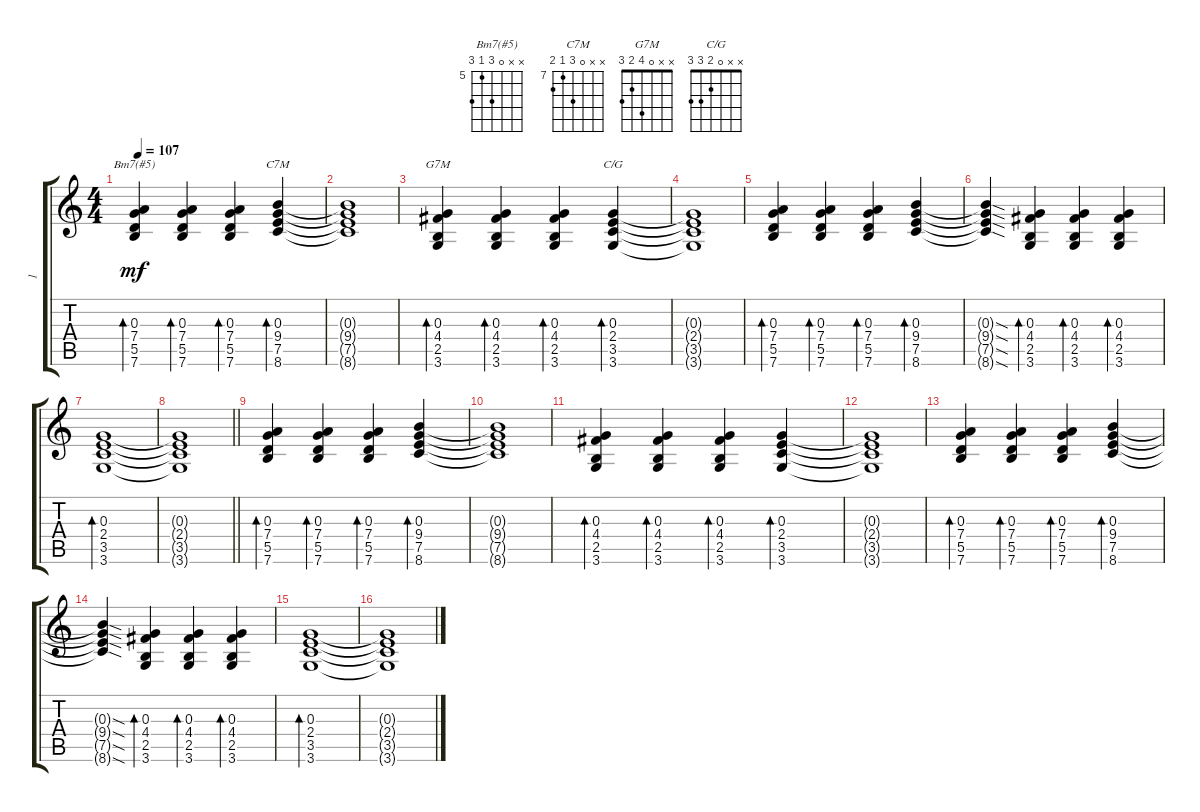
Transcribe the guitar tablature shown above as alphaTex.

\track ("1" "1") {instrument overdrivenguitar}
\staff {score tabs}
\tuning (E4 B3 G3 D3 A2 E2) {hide}
\chord ("Bm7(#5)" x x 0 7 5 7) {firstfret 5}
\chord ("C7M" x x 0 9 7 8) {firstfret 7}
\chord ("G7M" x x 0 4 2 3)
\chord ("C/G" x x 0 2 3 3)
\ts (4 4)
\tempo 107
\clef g2
\ks c
(0.3 7.4 5.5 7.6).4{bd 30 ch "Bm7(#5)" dy mf} (0.3 7.4 5.5 7.6).4{bd 30} (0.3 7.4 5.5 7.6).4{bd 30} (0.3 9.4 7.5 8.6).4{bd 30 ch "C7M"} |
(0.3{t} 9.4{t} 7.5{t} 8.6{t}).1 |
(0.3 4.4 2.5 3.6).4{bd 30 ch "G7M"} (0.3 4.4 2.5 3.6).4{bd 30} (0.3 4.4 2.5 3.6).4{bd 30} (0.3 2.4 3.5 3.6).4{bd 30 ch "C/G"} |
(0.3{t} 2.4{t} 3.5{t} 3.6{t}).1 |
(0.3 7.4 5.5 7.6).4{bd 30} (0.3 7.4 5.5 7.6).4{bd 30} (0.3 7.4 5.5 7.6).4{bd 30} (0.3 9.4 7.5 8.6).4{bd 30} |
(0.3{sod t} 9.4{sod t} 7.5{sod t} 8.6{sod t}).4 (0.3 4.4 2.5 3.6).4{bd 30} (0.3 4.4 2.5 3.6).4{bd 30} (0.3 4.4 2.5 3.6).4{bd 30} |
(0.3 2.4 3.5 3.6).1{bd 30} |
\barLineRight lightlight
(0.3{t} 2.4{t} 3.5{t} 3.6{t}).1 |
(0.3 7.4 5.5 7.6).4{bd 30} (0.3 7.4 5.5 7.6).4{bd 30} (0.3 7.4 5.5 7.6).4{bd 30} (0.3 9.4 7.5 8.6).4{bd 30} |
(0.3{t} 9.4{t} 7.5{t} 8.6{t}).1 |
(0.3 4.4 2.5 3.6).4{bd 30} (0.3 4.4 2.5 3.6).4{bd 30} (0.3 4.4 2.5 3.6).4{bd 30} (0.3 2.4 3.5 3.6).4{bd 30} |
(0.3{t} 2.4{t} 3.5{t} 3.6{t}).1 |
(0.3 7.4 5.5 7.6).4{bd 30} (0.3 7.4 5.5 7.6).4{bd 30} (0.3 7.4 5.5 7.6).4{bd 30} (0.3 9.4 7.5 8.6).4{bd 30} |
(0.3{sod t} 9.4{sod t} 7.5{sod t} 8.6{sod t}).4 (0.3 4.4 2.5 3.6).4{bd 30} (0.3 4.4 2.5 3.6).4{bd 30} (0.3 4.4 2.5 3.6).4{bd 30} |
(0.3 2.4 3.5 3.6).1{bd 30} |
(0.3{t} 2.4{t} 3.5{t} 3.6{t}).1
